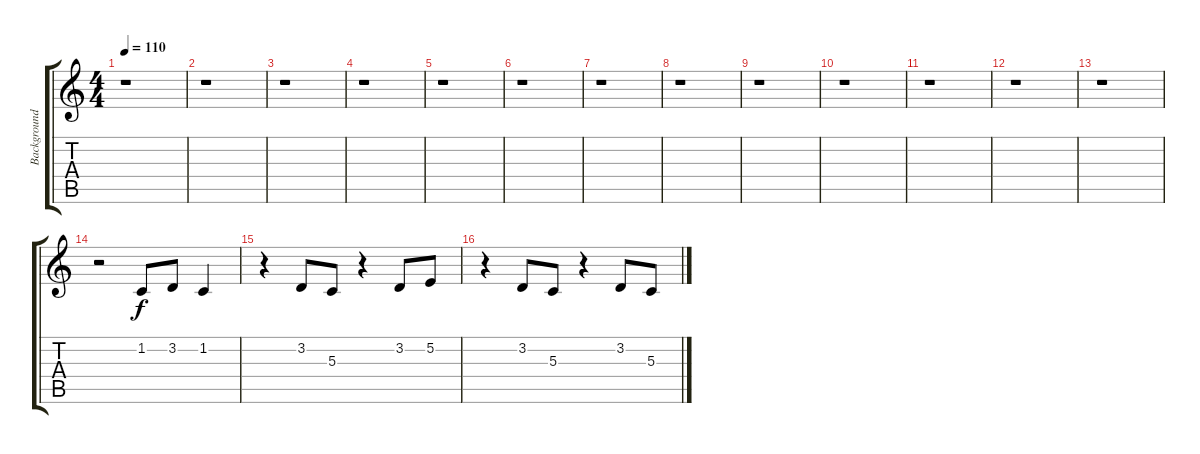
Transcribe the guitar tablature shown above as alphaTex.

\track ("Background Vocals" "Background") {instrument rockorgan}
\staff {score tabs}
\tuning (E4 B3 G3 D3 A2 E2) {hide}
\ts (4 4)
\tempo 110
\clef g2
\ks c
r.1{dy f} |
r.1 |
r.1 |
r.1 |
r.1 |
r.1 |
r.1 |
r.1 |
r.1 |
r.1 |
r.1 |
r.1 |
r.1 |
r.2 1.2.8 3.2.8 1.2.4 |
r.4 3.2.8 5.3.8 r.4 3.2.8 5.2.8 |
r.4 3.2.8 5.3.8 r.4 3.2.8 5.3.8
